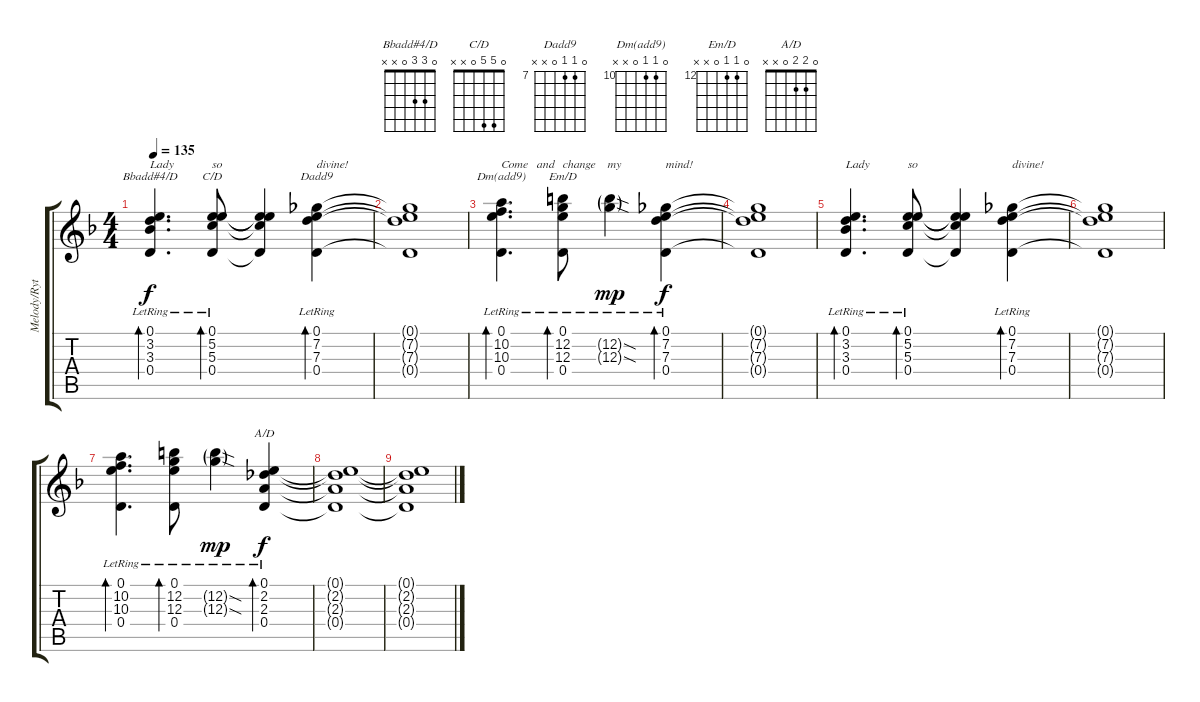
\track ("Melody/Rythem #1" "Melody/Ryt") {instrument distortionguitar bank 125}
\staff {score tabs}
\tuning (E4 B3 G3 D3 A2 D2) {hide}
\chord ("Bbadd#4/D" 0 3 3 0 x x)
\chord ("C/D" 0 5 5 0 x x)
\chord ("Dadd9" 0 7 7 0 x x) {firstfret 7}
\chord ("Dm(add9)" 0 10 10 0 x x) {firstfret 10}
\chord ("Em/D" 0 12 12 0 x x) {firstfret 12}
\chord ("A/D" 0 2 2 0 x x)
\ts (4 4)
\tempo 135
\clef g2
\ks f
(0.1{lr} 3.2{lr} 3.3{lr} 0.4{lr}).4{d bd 240 ch "Bbadd#4/D" txt "Lady" dy f} (0.1{lr} 5.2{lr} 5.3{lr} 0.4{lr}).8{bd 240 ch "C/D" txt "so"} (0.1{t} 5.2{t} 5.3{t} 0.4{t}).4 (0.1{lr} 7.2{lr} 7.3{lr} 0.4{lr}).4{bd 240 ch "Dadd9" txt "divine!"} |
(0.1{t} 7.2{t} 7.3{t} 0.4{t}).1 |
(0.1{lr} 10.2{lr} 10.3{lr} 0.4{lr}).4{d bd 240 ch "Dm(add9)" txt "Come   and"} (0.1{lr} 12.2{lr} 12.3{lr} 0.4{lr}).8{bd 240 ch "Em/D" txt "change    my"} (12.2{sod g lr} 12.3{sod g lr}).4{dy mp} (0.1{lr} 7.2{lr} 7.3{lr} 0.4{lr}).4{bd 240 txt "mind!" dy f} |
(0.1{t} 7.2{t} 7.3{t} 0.4{t}).1 |
(0.1{lr} 3.2{lr} 3.3{lr} 0.4{lr}).4{d bd 240 txt "Lady"} (0.1{lr} 5.2{lr} 5.3{lr} 0.4{lr}).8{bd 240 txt "so"} (0.1{t} 5.2{t} 5.3{t} 0.4{t}).4 (0.1{lr} 7.2{lr} 7.3{lr} 0.4{lr}).4{bd 240 txt "divine!"} |
(0.1{t} 7.2{t} 7.3{t} 0.4{t}).1 |
(0.1{lr} 10.2{lr} 10.3{lr} 0.4{lr}).4{d bd 240} (0.1{lr} 12.2{lr} 12.3{lr} 0.4{lr}).8{bd 240} (12.2{sod g lr} 12.3{sod g lr}).4{dy mp} (0.1{lr} 2.2{lr} 2.3{lr} 0.4{lr}).4{bd 240 ch "A/D" dy f} |
(0.1{t} 2.2{t} 2.3{t} 0.4{t}).1 |
(0.1{t} 2.2{t} 2.3{t} 0.4{t}).1
